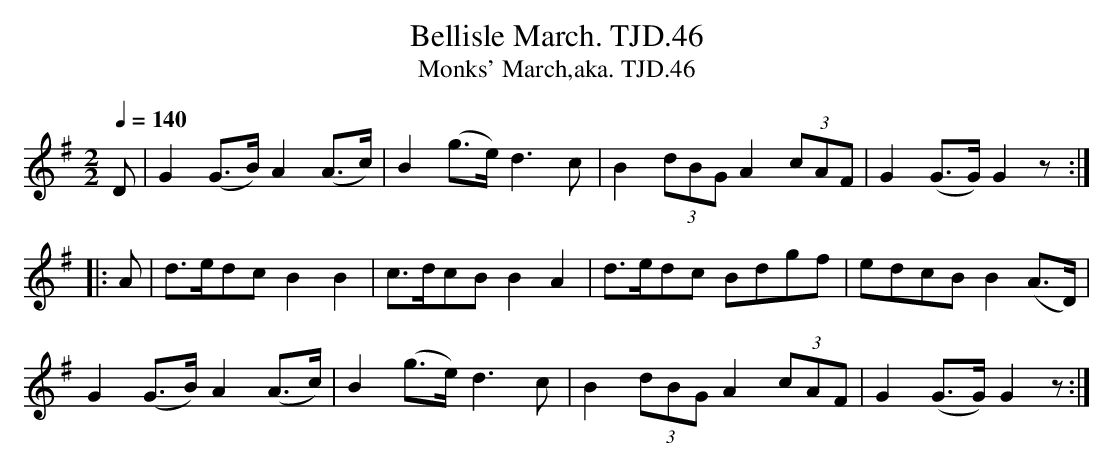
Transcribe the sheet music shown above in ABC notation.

X:1
T:Bellisle March. TJD.46
T:Monks' March,aka. TJD.46
M:2/2
L:1/8
Q:1/4=140
K:G
D|G2(G>B)A2(A>c)|B2 (g>e)d2>c2|B2(3dBG A2(3cAF|G2(G>G)G2z:|
|:A|d>edc B2B2|c>dcBB2A2|d>edc Bdgf|edcBB2 (A>D)|
G2(G>B)A2(A>c)|B2(g>e)d2>c2|B2(3dBGA2(3cAF|G2(G>G)G2z:|
